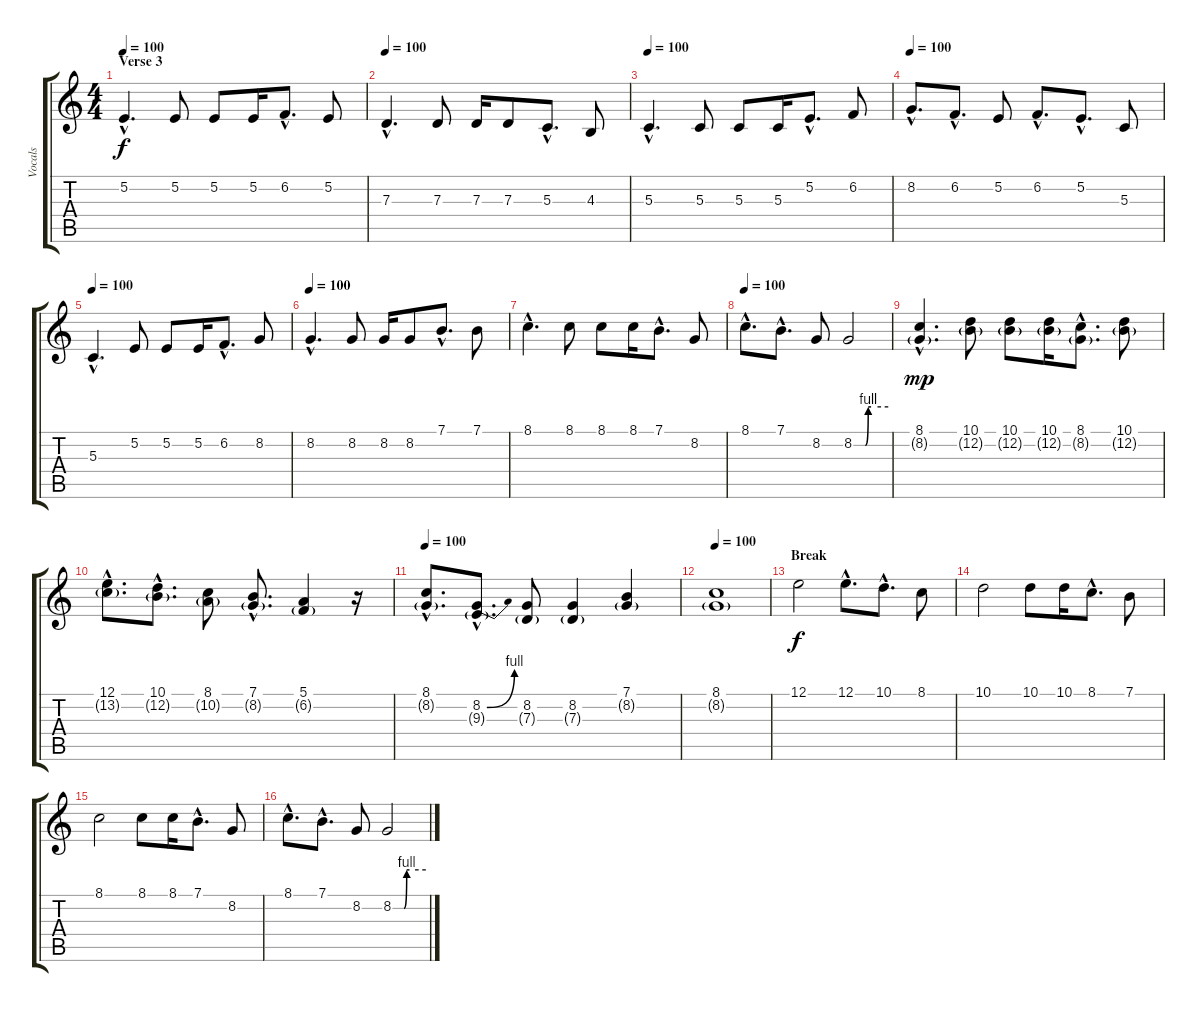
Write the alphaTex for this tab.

\track ("Vocals" "Vocals") {instrument lead2sawtooth}
\staff {score tabs}
\tuning (E4 B3 G3 D3 A2 E2) {hide}
\ts (4 4)
\section ("" "Verse 3")
\tempo 100
\clef g2
\ks c
5.2{hac}.4{d dy f} 5.2.8 5.2.8 5.2.16 6.2{hac}.8{d} 5.2.8 |
\tempo 100
7.3{hac}.4{d} 7.3.8 7.3.16 7.3.8 5.3{hac}.8{d} 4.3.8 |
\tempo 100
5.3{hac}.4{d} 5.3.8 5.3.8 5.3.16 5.2{hac}.8{d} 6.2.8 |
\tempo 100
8.2{hac}.8{d} 6.2{hac}.8{d} 5.2.8 6.2{hac}.8{d} 5.2{hac}.8{d} 5.3.8 |
\tempo 100
5.3{hac}.4{d} 5.2.8 5.2.8 5.2.16 6.2{hac}.8{d} 8.2.8 |
\tempo 100
8.2{hac}.4{d} 8.2.8 8.2.16 8.2.8 7.1{hac}.8{d} 7.1.8 |
8.1{hac}.4{d} 8.1.8 8.1.8 8.1.16 7.1{hac}.8{d} 8.2.8 |
\tempo 100
8.1{hac}.8{d} 7.1{hac}.8{d} 8.2.8 8.2{be (custom 0 0 20 0 25 4 30 4 60 4)}.2 |
\section ("" "")
(8.1{hac} 8.2{g hac}).4{d dy mp} (10.1 12.2{g}).8 (10.1 12.2{g}).8 (10.1 12.2{g}).16 (8.1{hac} 8.2{g hac}).8{d} (10.1 12.2{g}).8 |
(12.1{hac} 13.2{g hac}).8{d} (10.1{hac} 12.2{g hac}).8{d} (8.1 10.2{g}).8 (7.1{hac} 8.2{g hac}).8{d} (5.1 6.2{g}).4 r.16 |
\tempo 100
(8.1{hac} 8.2{g hac}).8{d} (8.2{be (bend 0 0 60 4) hac} 9.3{g hac}).8{d} (8.2 7.3{g}).8 (8.2 7.3{g}).4 (7.1 8.2{g}).4 |
\tempo 100
(8.1 8.2{g}).1 |
\section ("" "Break")
12.1.2{dy f} 12.1{hac}.8{d} 10.1{hac}.8{d} 8.1.8 |
10.1.2 10.1.8 10.1.16 8.1{hac}.8{d} 7.1.8 |
8.1.2 8.1.8 8.1.16 7.1{hac}.8{d} 8.2.8 |
8.1{hac}.8{d} 7.1{hac}.8{d} 8.2.8 8.2{be (custom 0 0 20 0 25 4 30 4 60 4)}.2
